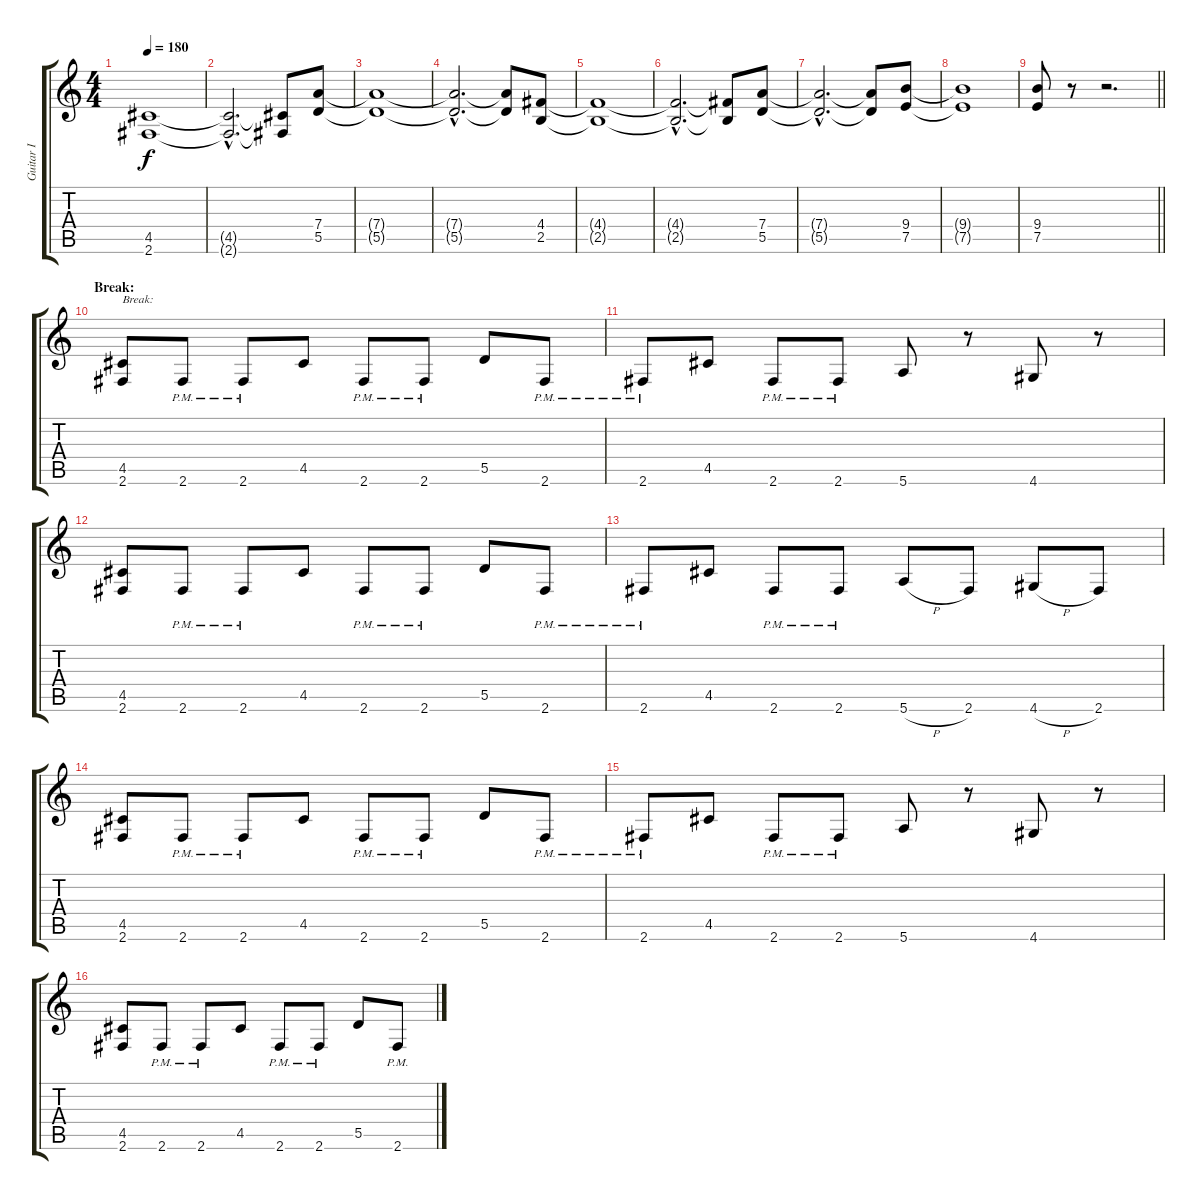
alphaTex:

\track ("Guitar I" "Guitar I") {instrument distortionguitar}
\staff {score tabs}
\tuning (E4 B3 G3 D3 A2 E2) {hide}
\ts (4 4)
\tempo 180
\clef g2
\ks c
(4.5 2.6).1{dy f} |
(4.5{hac t} 2.6{hac t}).2{d} (4.5{t} 2.6{t}).8 (7.4 5.5).8 |
(7.4{t} 5.5{t}).1 |
(7.4{hac t} 5.5{hac t}).2{d} (7.4{t} 5.5{t}).8 (4.4 2.5).8 |
(4.4{t} 2.5{t}).1 |
(4.4{hac t} 2.5{hac t}).2{d} (4.4{t} 2.5{t}).8 (7.4 5.5).8 |
(7.4{hac t} 5.5{hac t}).2{d} (7.4{t} 5.5{t}).8 (9.4 7.5).8 |
(9.4{t} 7.5{t}).1 |
\barLineRight lightlight
(9.4 7.5).8 r.8 r.2{d} |
\section ("" "Break:")
(4.5 2.6).8{txt "Break:"} 2.6{pm}.8 2.6{pm}.8 4.5.8 2.6{pm}.8 2.6{pm}.8 5.5.8 2.6{pm}.8 |
2.6{pm}.8 4.5.8 2.6{pm}.8 2.6{pm}.8 5.6.8 r.8 4.6.8 r.8 |
(4.5 2.6).8 2.6{pm}.8 2.6{pm}.8 4.5.8 2.6{pm}.8 2.6{pm}.8 5.5.8 2.6{pm}.8 |
2.6{pm}.8 4.5.8 2.6{pm}.8 2.6{pm}.8 5.6{h}.8 2.6.8 4.6{h}.8 2.6.8 |
(4.5 2.6).8 2.6{pm}.8 2.6{pm}.8 4.5.8 2.6{pm}.8 2.6{pm}.8 5.5.8 2.6{pm}.8 |
2.6{pm}.8 4.5.8 2.6{pm}.8 2.6{pm}.8 5.6.8 r.8 4.6.8 r.8 |
(4.5 2.6).8 2.6{pm}.8 2.6{pm}.8 4.5.8 2.6{pm}.8 2.6{pm}.8 5.5.8 2.6{pm}.8
